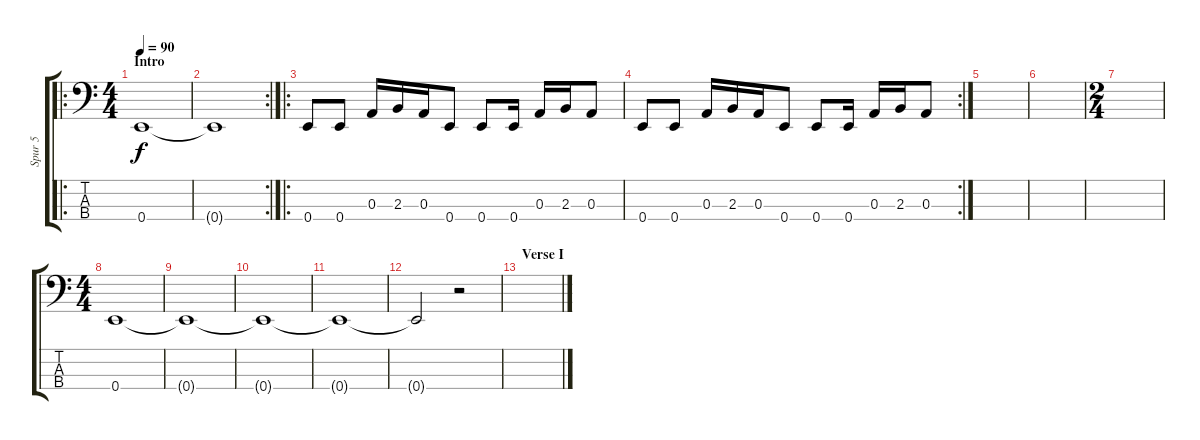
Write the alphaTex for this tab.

\track ("Spur 5" "Spur 5") {instrument synthbass1}
\staff {score tabs}
\tuning (G2 D2 A1 E1) {hide}
\ro
\ts (4 4)
\section ("" "Intro")
\tempo 90
\clef f4
\ks c
0.4.1{dy f instrument synthbass1} |
\rc 2
0.4{t}.1 |
\ro
0.4.8 0.4.8 0.3.16 2.3.16 0.3.16 0.4.8 0.4.8 0.4.16 0.3.16 2.3.16 0.3.8 |
\rc 2
0.4.8 0.4.8 0.3.16 2.3.16 0.3.16 0.4.8 0.4.8 0.4.16 0.3.16 2.3.16 0.3.8 |
|
|
\ts (2 4)
|
\ts (4 4)
0.4.1 |
0.4{t}.1 |
0.4{t}.1 |
0.4{t}.1 |
0.4{t}.2 r.2 |
\section ("" "Verse I")
